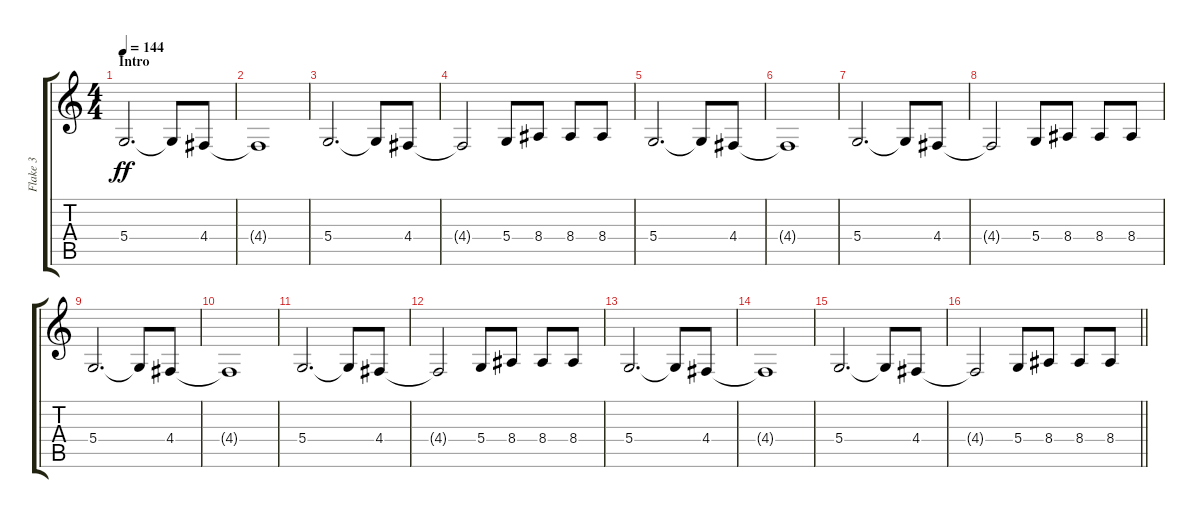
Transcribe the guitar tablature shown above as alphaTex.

\track ("Flake 3" "Flake 3") {instrument pad4choir}
\staff {score tabs}
\tuning (E4 B3 G3 D3 A2 E2) {hide}
\ts (4 4)
\section ("" "Intro")
\tempo 144
\clef g2
\ks c
5.4.2{d dy ff instrument pad4choir} 5.4{t}.8 4.4.8 |
4.4{t}.1 |
5.4.2{d} 5.4{t}.8 4.4.8 |
4.4{t}.2 5.4.8 8.4.8 8.4.8 8.4.8 |
5.4.2{d} 5.4{t}.8 4.4.8 |
4.4{t}.1 |
5.4.2{d} 5.4{t}.8 4.4.8 |
4.4{t}.2 5.4.8 8.4.8 8.4.8 8.4.8 |
5.4.2{d} 5.4{t}.8 4.4.8 |
4.4{t}.1 |
5.4.2{d} 5.4{t}.8 4.4.8 |
4.4{t}.2 5.4.8 8.4.8 8.4.8 8.4.8 |
5.4.2{d} 5.4{t}.8 4.4.8 |
4.4{t}.1 |
5.4.2{d} 5.4{t}.8 4.4.8 |
\barLineRight lightlight
4.4{t}.2 5.4.8 8.4.8 8.4.8 8.4.8
